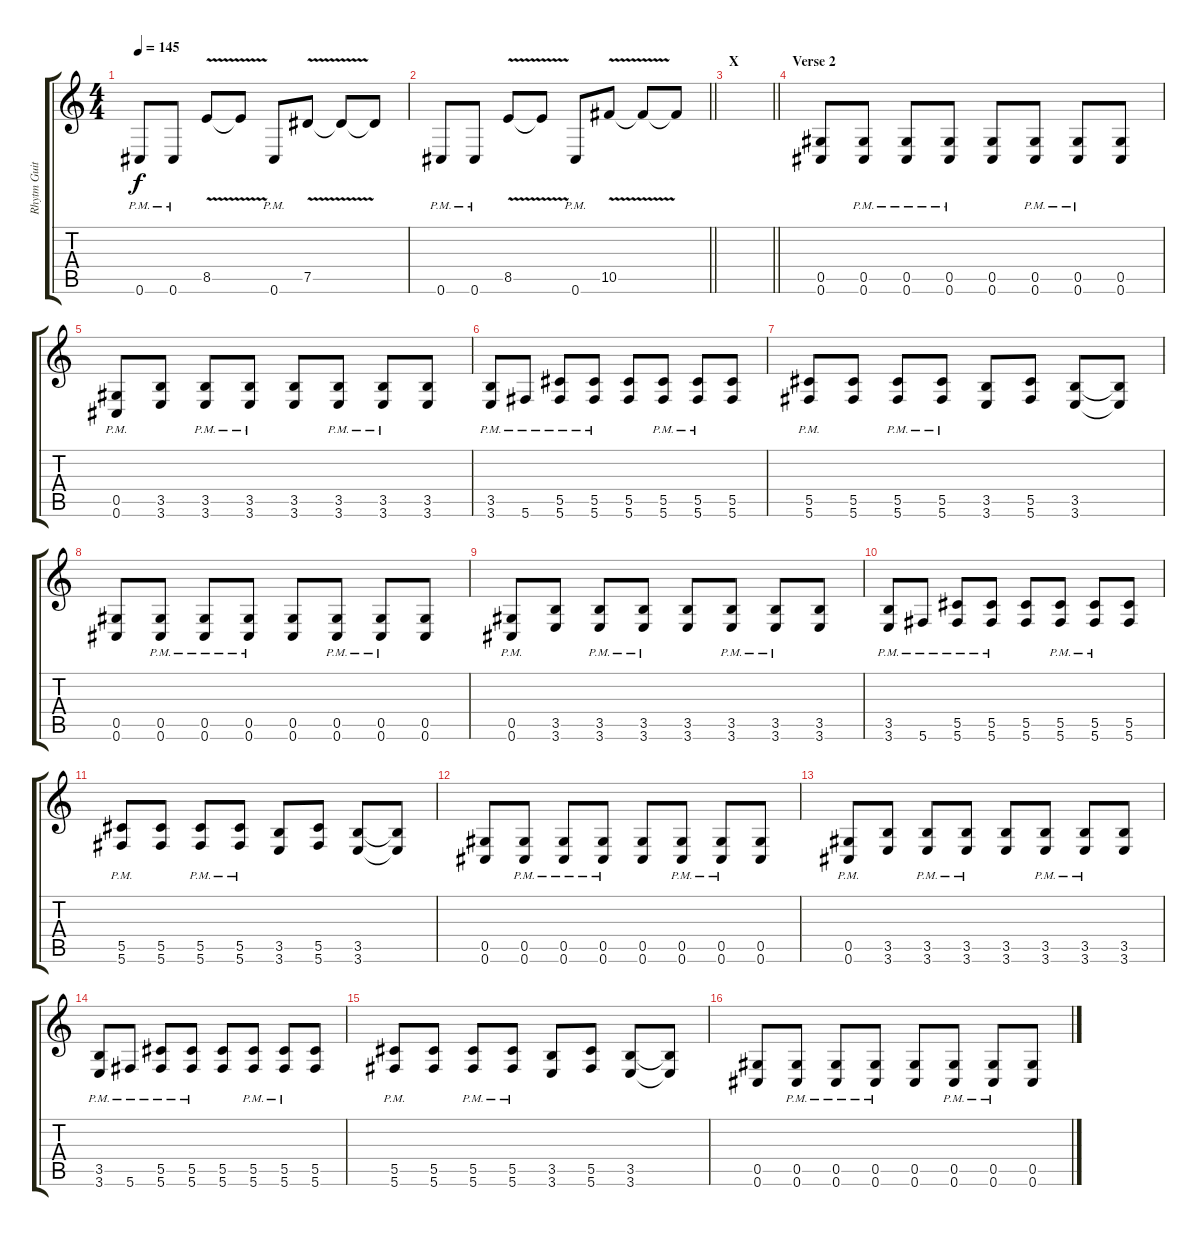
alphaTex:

\track ("Rhytm Guitar [L]" "Rhytm Guit") {instrument distortionguitar}
\staff {score tabs}
\tuning (Eb4 Bb3 Gb3 Db3 Ab2 Db2) {hide}
\ts (4 4)
\tempo 145
\clef g2
\ks c
0.6{pm}.8{dy f} 0.6{pm}.8 8.5{v}.8 8.5{t}.8 0.6{pm}.8 7.5{v}.8 7.5{t}.8 7.5{t}.8 |
\barLineRight lightlight
0.6{pm}.8 0.6{pm}.8 8.5{v}.8 8.5{t}.8 0.6{pm}.8 10.5{v}.8 10.5{t}.8 10.5{t}.8 |
\section ("" "X")
\barLineRight lightlight
|
\section ("" "Verse 2")
(0.5 0.6).8 (0.5{pm} 0.6{pm}).8 (0.5{pm} 0.6{pm}).8 (0.5{pm} 0.6{pm}).8 (0.5 0.6).8 (0.5{pm} 0.6{pm}).8 (0.5{pm} 0.6{pm}).8 (0.5 0.6).8 |
(0.5{pm} 0.6{pm}).8 (3.5 3.6).8 (3.5{pm} 3.6{pm}).8 (3.5{pm} 3.6{pm}).8 (3.5 3.6).8 (3.5{pm} 3.6{pm}).8 (3.5{pm} 3.6{pm}).8 (3.5 3.6).8 |
(3.5{pm} 3.6{pm}).8 5.6{pm}.8 (5.5{pm} 5.6{pm}).8 (5.5{pm} 5.6{pm}).8 (5.5 5.6).8 (5.5{pm} 5.6{pm}).8 (5.5{pm} 5.6{pm}).8 (5.5 5.6).8 |
(5.5{pm} 5.6{pm}).8 (5.5 5.6).8 (5.5{pm} 5.6{pm}).8 (5.5{pm} 5.6{pm}).8 (3.5 3.6).8 (5.5 5.6).8 (3.5 3.6).8 (3.5{t} 3.6{t}).8 |
(0.5 0.6).8 (0.5{pm} 0.6{pm}).8 (0.5{pm} 0.6{pm}).8 (0.5{pm} 0.6{pm}).8 (0.5 0.6).8 (0.5{pm} 0.6{pm}).8 (0.5{pm} 0.6{pm}).8 (0.5 0.6).8 |
(0.5{pm} 0.6{pm}).8 (3.5 3.6).8 (3.5{pm} 3.6{pm}).8 (3.5{pm} 3.6{pm}).8 (3.5 3.6).8 (3.5{pm} 3.6{pm}).8 (3.5{pm} 3.6{pm}).8 (3.5 3.6).8 |
(3.5{pm} 3.6{pm}).8 5.6{pm}.8 (5.5{pm} 5.6{pm}).8 (5.5{pm} 5.6{pm}).8 (5.5 5.6).8 (5.5{pm} 5.6{pm}).8 (5.5{pm} 5.6{pm}).8 (5.5 5.6).8 |
(5.5{pm} 5.6{pm}).8 (5.5 5.6).8 (5.5{pm} 5.6{pm}).8 (5.5{pm} 5.6{pm}).8 (3.5 3.6).8 (5.5 5.6).8 (3.5 3.6).8 (3.5{t} 3.6{t}).8 |
(0.5 0.6).8 (0.5{pm} 0.6{pm}).8 (0.5{pm} 0.6{pm}).8 (0.5{pm} 0.6{pm}).8 (0.5 0.6).8 (0.5{pm} 0.6{pm}).8 (0.5{pm} 0.6{pm}).8 (0.5 0.6).8 |
(0.5{pm} 0.6{pm}).8 (3.5 3.6).8 (3.5{pm} 3.6{pm}).8 (3.5{pm} 3.6{pm}).8 (3.5 3.6).8 (3.5{pm} 3.6{pm}).8 (3.5{pm} 3.6{pm}).8 (3.5 3.6).8 |
(3.5{pm} 3.6{pm}).8 5.6{pm}.8 (5.5{pm} 5.6{pm}).8 (5.5{pm} 5.6{pm}).8 (5.5 5.6).8 (5.5{pm} 5.6{pm}).8 (5.5{pm} 5.6{pm}).8 (5.5 5.6).8 |
(5.5{pm} 5.6{pm}).8 (5.5 5.6).8 (5.5{pm} 5.6{pm}).8 (5.5{pm} 5.6{pm}).8 (3.5 3.6).8 (5.5 5.6).8 (3.5 3.6).8 (3.5{t} 3.6{t}).8 |
(0.5 0.6).8 (0.5{pm} 0.6{pm}).8 (0.5{pm} 0.6{pm}).8 (0.5{pm} 0.6{pm}).8 (0.5 0.6).8 (0.5{pm} 0.6{pm}).8 (0.5{pm} 0.6{pm}).8 (0.5 0.6).8
